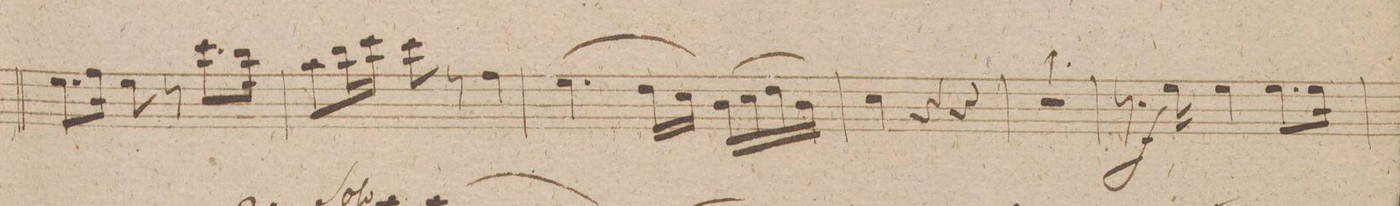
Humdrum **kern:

**kern	**dynam
*I"Clarinetto 1mo in. A.	*
*clefG2	*
*k[f#c#g#]	*
*M3/4	*
8.cc#\L	.
16dd\Jk	.
8cc#\	.
8r	.
*8\left	*
8.aa\L	.
16gg#\Jk	.
=72	=72
8ff#\L	.
16gg#\L	.
16aa\JJ	.
8aa\	.
8r	.
4dd\	.
=73	=73
(>4.cc#\	.
16b\LL	.
16a\JJ)	.
(>16g#/LL	.
16a/	.
16b\	.
16g#/JJ)	.
=74	=74
4a\	.
4r	.
4r	.
=75	=75
2.r	.
=76	=76
8.r	.
16cc#\	f
4cc#\	.
*8\right	*
8.cc#\L	.
16cc#\Jk	.
=77	=77
*-	*-
